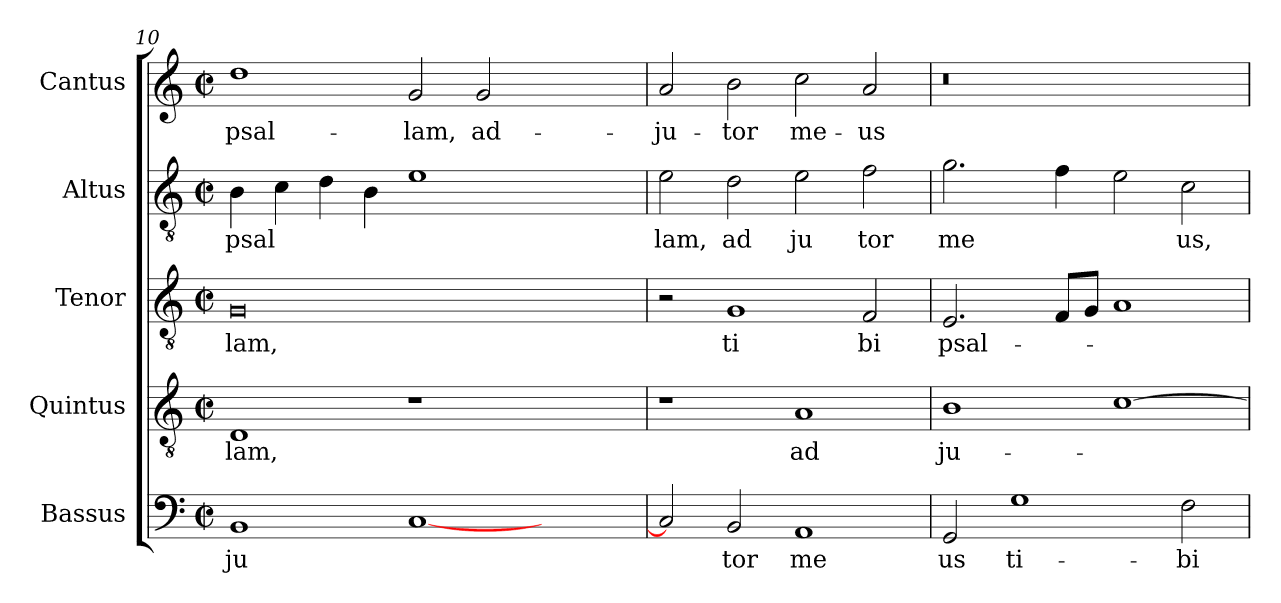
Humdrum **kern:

**kern	**text	**kern	**text	**kern	**text	**kern	**text	**kern	**text
*part5	*part5	*part4	*part4	*part3	*part3	*part2	*part2	*part1	*part1
*staff5	*staff5	*staff4	*staff4	*staff3	*staff3	*staff2	*staff2	*staff1	*staff1
*I"Bassus	*	*I"Quintus	*	*I"Tenor	*	*I"Altus	*	*I"Cantus	*
*clefF4	*	*clefGv2	*	*clefGv2	*	*clefGv2	*	*clefG2	*
*M2/2	*	*M2/2	*	*M2/2	*	*M2/2	*	*M2/2	*
*met(c|)	*	*met(c|)	*	*met(c|)	*	*met(c|)	*	*met(c|)	*
=10	=10	=10	=10	=10	=10	=10	=10	=10	=10
!	!LO:LY:b:cj	!	!LO:LY:b:cj	!	!LO:LY:b:cj	!	!LO:LY:b	!	!LO:LY:b:cj
1BB	ju	1D	lam,	0G	lam,	4B\	psal	1dd	psal-
.	.	.	.	.	.	4c\	.	.	.
.	.	.	.	.	.	4d\	.	.	.
.	.	.	.	.	.	4B\	.	.	.
!	!	!LO:N:vis=1	!	!	!	!	!	!	!LO:LY:b:cj
[<1C	.	0r	.	.	.	1e	.	2g/	-lam,
!	!	!	!	!	!	!	!	!	!LO:LY:b:cj
.	.	.	.	.	.	.	.	2g/	ad-
1ryy	.	.	.	1ryy	.	1ryy	.	1ryy	.
=11	=11	=11	=11	=11	=11	=11	=11	=11	=11
!	!	!	!	!	!	!	!LO:LY:b:cj	!	!LO:LY:b:cj
2C/]	.	1r	.	2r	.	2e\	lam,	2a/	-ju-
!	!LO:LY:b:cj	!	!	!	!LO:LY:b:cj	!	!LO:LY:b:cj	!	!LO:LY:b:cj
2BB/	tor	.	.	1G	ti	2d\	ad	2b\	-tor
!	!LO:LY:b:cj	!	!LO:LY:b:cj	!	!	!	!LO:LY:b:cj	!	!LO:LY:b:cj
1AA	me	1A	ad	.	.	2e\	ju	2cc\	me-
!	!	!	!	!	!LO:LY:b:cj	!	!LO:LY:b:cj	!	!LO:LY:b:cj
.	.	.	.	2F/	bi	2f\	tor	2a/	-us
!!LO:LB:g=z
=12	=12	=12	=12	=12	=12	=12	=12	=12	=12
!	!LO:LY:b:cj	!	!LO:LY:b:cj	!	!LO:LY:b	!	!LO:LY:b	!	!
2GG/	us	1B	ju-	2.E/	psal-	2.g\	me	0r	.
!	!LO:LY:b:cj	!	!	!	!	!	!	!	!
1G	ti-	.	.	.	.	.	.	.	.
.	.	.	.	8F/L	.	4f\	.	.	.
.	.	.	.	8G/J	.	.	.	.	.
.	.	[>1c	.	1A	.	2e\	.	.	.
!	!LO:LY:b:cj	!	!	!	!	!	!LO:LY:b:cj	!	!
2F\	-bi	.	.	.	.	2c\	us,	.	.
=	=	=	=	=	=	=	=	=	=
*-	*-	*-	*-	*-	*-	*-	*-	*-	*-
